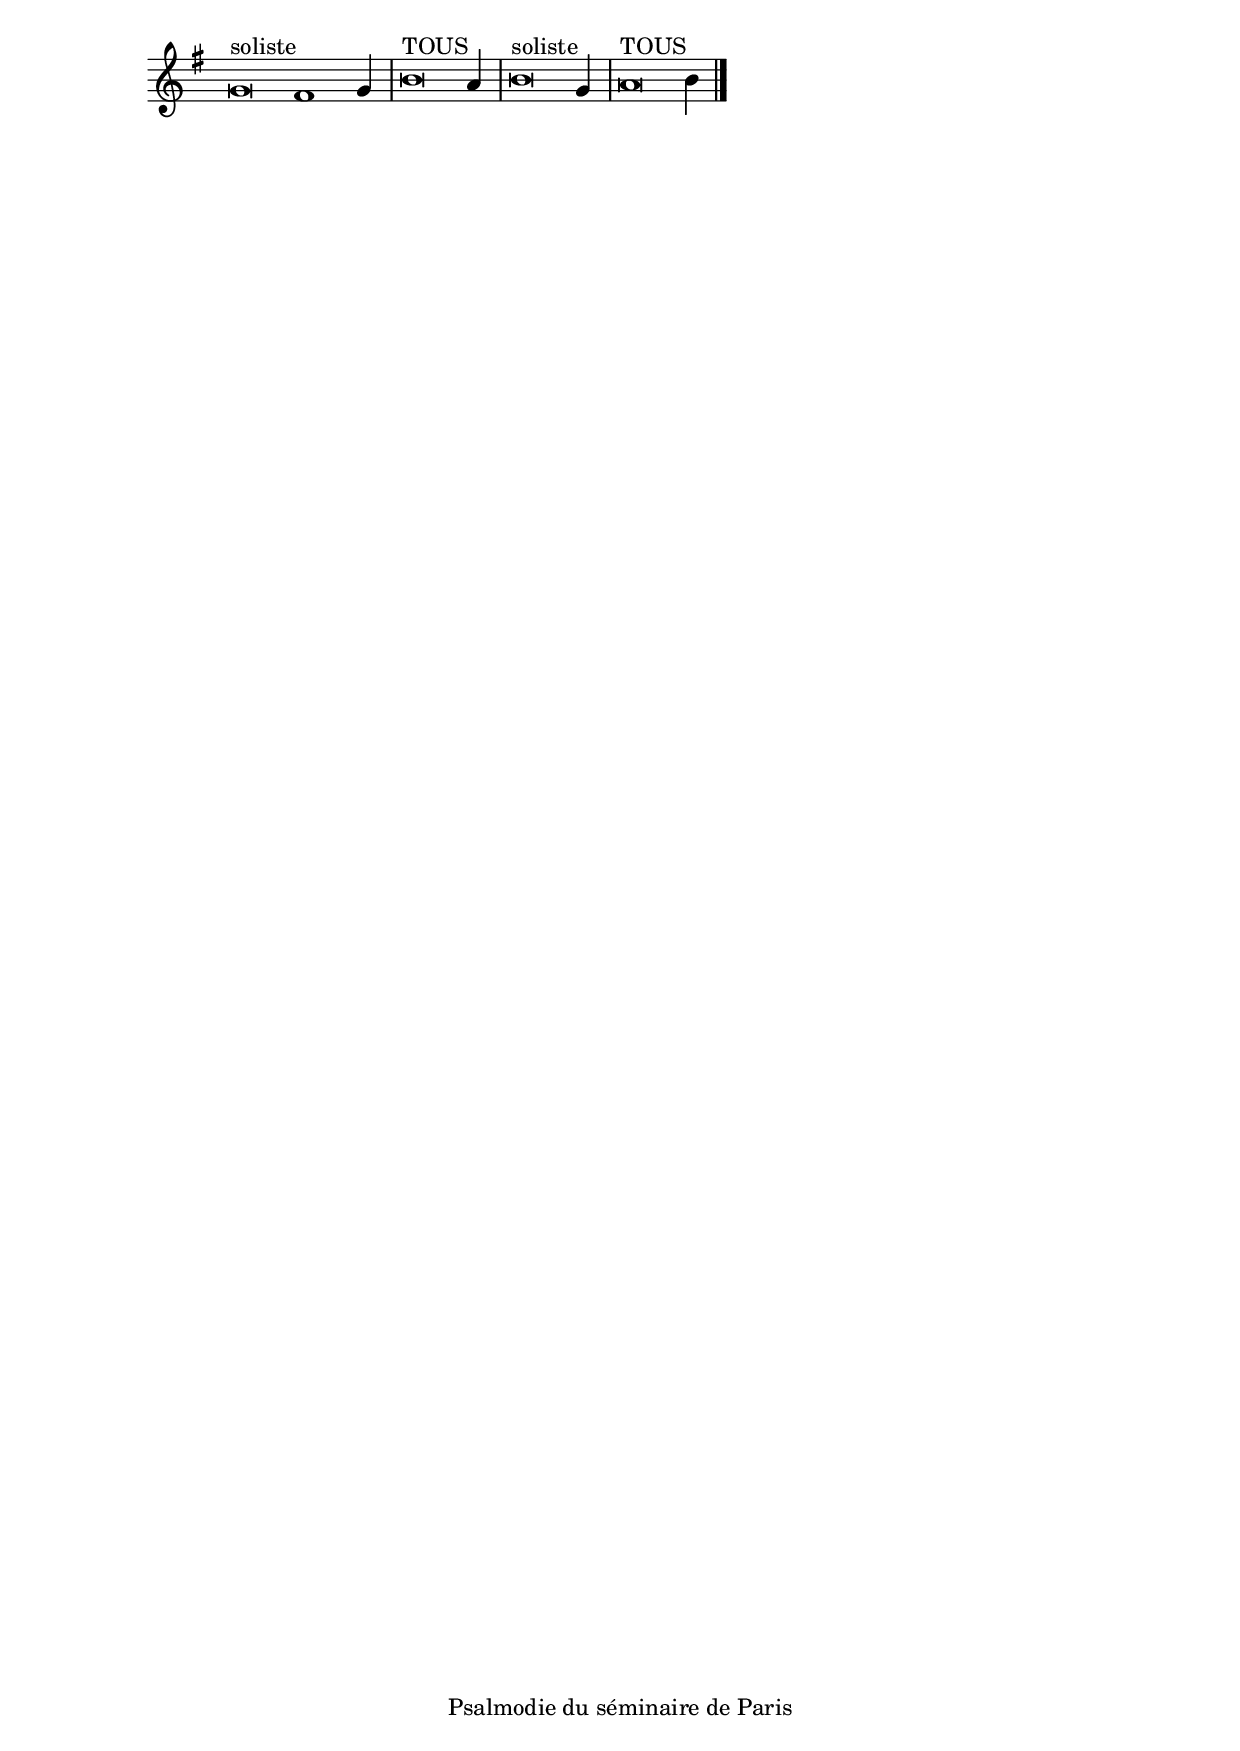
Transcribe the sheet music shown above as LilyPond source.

\version "2.20.0"
\language "italiano"

stemOff = \hide Staff.Stem
stemOn  = \undo \stemOff

\header {
  %title = "Cantique de l'Ancien Testament 40"
  %tagline = ##f
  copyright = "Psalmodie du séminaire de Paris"
}

\score {
  \new Staff \with { \remove "Time_signature_engraver" }
  \relative
  {
    \key sol \major
    \cadenzaOn
    \stemOff sol'\breve^\markup{ soliste } fad1 \stemOn sol4
    \bar "|"
    \stemOff si\breve^\markup{ TOUS } \stemOn la4
    \bar "|"
    \stemOff si\breve^\markup{ soliste } \stemOn sol4
    \bar "|"
    \stemOff la\breve^\markup{ TOUS } \stemOn si4
    \bar "|."
  }
}
